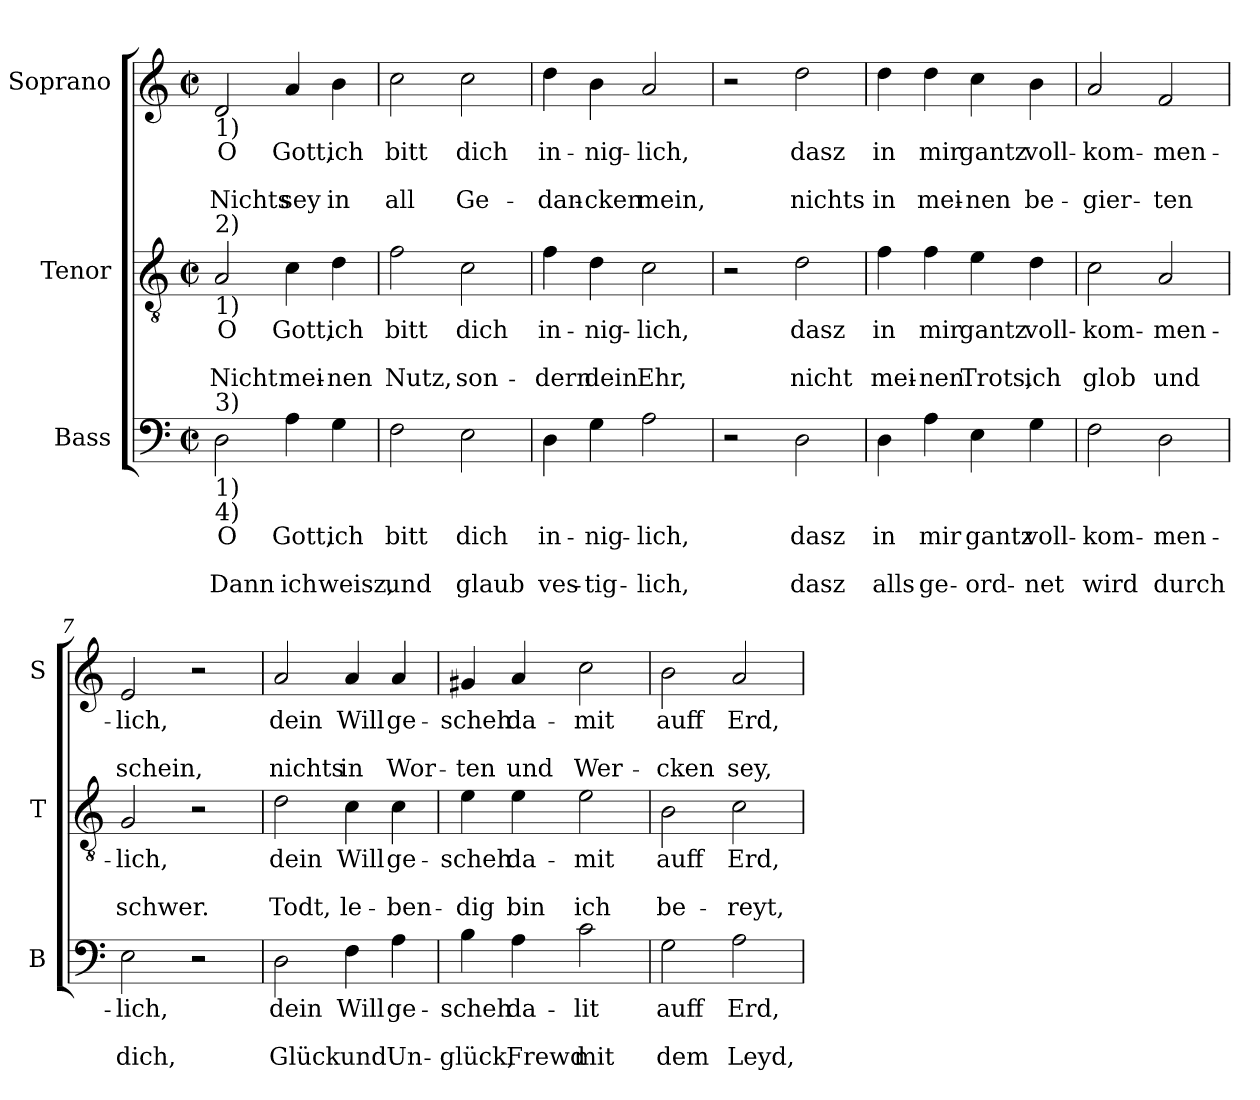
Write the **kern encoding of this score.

**kern	**text	**text	**text	**kern	**text	**text	**text	**kern	**text	**text	**text
*part3	*part3	*part3	*part3	*part2	*part2	*part2	*part2	*part1	*part1	*part1	*part1
*staff3	*staff3	*staff3	*staff3	*staff2	*staff2	*staff2	*staff2	*staff1	*staff1	*staff1	*staff1
*I"Bass	*	*	*	*I"Tenor	*	*	*	*I"Soprano	*	*	*
*I'B	*	*	*	*I'T	*	*	*	*I'S	*	*	*
*clefF4	*	*	*	*clefGv2	*	*	*	*clefG2	*	*	*
*k[]	*	*	*	*k[]	*	*	*	*k[]	*	*	*
*C:	*	*	*	*C:	*	*	*	*C:	*	*	*
*M2/2	*	*	*	*M2/2	*	*	*	*M2/2	*	*	*
*met(c|)	*	*	*	*met(c|)	*	*	*	*met(c|)	*	*	*
=1	=1	=1	=1	=1	=1	=1	=1	=1	=1	=1	=1
!	!	!	!	!	!	!	!	!LO:TX:b:t=1)	!	!	!
!	!	!	!	!LO:TX:a:t=2)	!	!	!	!	!	!	!
!	!	!	!	!LO:TX:b:t=1)	!	!	!	!	!	!	!
!LO:TX:a:t=3)	!	!	!	!	!	!	!	!	!	!	!
!LO:TX:b:t=1)	!	!	!	!	!	!	!	!	!	!	!
!LO:TX:b:t=4)	!	!	!	!	!	!	!	!	!	!	!
!	!LO:LY:b	!	!LO:LY:b	!	!LO:LY:b	!	!LO:LY:b	!	!LO:LY:b	!	!LO:LY:b
2D\	O	.	Dann	2A/	O	.	Nicht	2d/	O	.	Nichts
!	!LO:LY:b	!	!LO:LY:b	!	!LO:LY:b	!	!LO:LY:b	!	!LO:LY:b	!	!LO:LY:b
4A\	Gott,	.	ich	4c\	Gott,	.	mei-	4a/	Gott,	.	sey
!	!LO:LY:b	!	!LO:LY:b	!	!LO:LY:b	!	!LO:LY:b	!	!LO:LY:b	!	!LO:LY:b
4G\	ich	.	weisz,	4d\	ich	.	-nen	4b\	ich	.	in
=2	=2	=2	=2	=2	=2	=2	=2	=2	=2	=2	=2
!	!LO:LY:b	!	!LO:LY:b	!	!LO:LY:b	!	!LO:LY:b	!	!LO:LY:b	!	!LO:LY:b
2F\	bitt	.	und	2f\	bitt	.	Nutz,	2cc\	bitt	.	all
!	!LO:LY:b	!	!LO:LY:b	!	!LO:LY:b	!	!LO:LY:b	!	!LO:LY:b	!	!LO:LY:b
2E\	dich	.	glaub	2c\	dich	.	son-	2cc\	dich	.	Ge-
=3	=3	=3	=3	=3	=3	=3	=3	=3	=3	=3	=3
!	!LO:LY:b	!	!LO:LY:b	!	!LO:LY:b	!	!LO:LY:b	!	!LO:LY:b	!	!LO:LY:b
4D\	in-	.	ves-	4f\	in-	.	-dern	4dd\	in-	.	-dan-
!	!LO:LY:b	!	!LO:LY:b	!	!LO:LY:b	!	!LO:LY:b	!	!LO:LY:b	!	!LO:LY:b
4G\	-nig-	.	-tig-	4d\	-nig-	.	dein	4b\	-nig-	.	-cken
!	!LO:LY:b	!	!LO:LY:b	!	!LO:LY:b	!	!LO:LY:b	!	!LO:LY:b	!	!LO:LY:b
2A\	-lich,	.	-lich,	2c\	-lich,	.	Ehr,	2a/	-lich,	.	mein,
=4	=4	=4	=4	=4	=4	=4	=4	=4	=4	=4	=4
2r	.	.	.	2r	.	.	.	2r	.	.	.
!	!LO:LY:b	!	!LO:LY:b	!	!LO:LY:b	!	!LO:LY:b	!	!LO:LY:b	!	!LO:LY:b
2D\	dasz	.	dasz	2d\	dasz	.	nicht	2dd\	dasz	.	nichts
=5	=5	=5	=5	=5	=5	=5	=5	=5	=5	=5	=5
!	!LO:LY:b	!	!LO:LY:b	!	!LO:LY:b	!	!LO:LY:b	!	!LO:LY:b	!	!LO:LY:b
4D\	in	.	alls	4f\	in	.	mei-	4dd\	in	.	in
!	!LO:LY:b	!	!LO:LY:b	!	!LO:LY:b	!	!LO:LY:b	!	!LO:LY:b	!	!LO:LY:b
4A\	mir	.	ge-	4f\	mir	.	-nen	4dd\	mir	.	mei-
!	!LO:LY:b	!	!LO:LY:b	!	!LO:LY:b	!	!LO:LY:b	!	!LO:LY:b	!	!LO:LY:b
4E\	gantz	.	-ord-	4e\	gantz	.	Trots,	4cc\	gantz	.	-nen
!	!LO:LY:b	!	!LO:LY:b	!	!LO:LY:b	!	!LO:LY:b	!	!LO:LY:b	!	!LO:LY:b
4G\	voll-	.	-net	4d\	voll-	.	ich	4b\	voll-	.	be-
!!LO:LB:g=z
=6	=6	=6	=6	=6	=6	=6	=6	=6	=6	=6	=6
!	!LO:LY:b	!	!LO:LY:b	!	!LO:LY:b	!	!LO:LY:b	!	!LO:LY:b	!	!LO:LY:b
2F\	-kom-	.	wird	2c\	-kom-	.	glob	2a/	-kom-	.	-gier-
!	!LO:LY:b	!	!LO:LY:b	!	!LO:LY:b	!	!LO:LY:b	!	!LO:LY:b	!	!LO:LY:b
2D\	-men-	.	durch	2A/	-men-	.	und	2f/	-men-	.	-ten
=7	=7	=7	=7	=7	=7	=7	=7	=7	=7	=7	=7
!	!LO:LY:b	!	!LO:LY:b	!	!LO:LY:b	!	!LO:LY:b	!	!LO:LY:b	!	!LO:LY:b
2E\	-lich,	.	dich,	2G/	-lich,	.	schwer.	2e/	-lich,	.	schein,
2r	.	.	.	2r	.	.	.	2r	.	.	.
=8	=8	=8	=8	=8	=8	=8	=8	=8	=8	=8	=8
!	!LO:LY:b	!	!LO:LY:b	!	!LO:LY:b	!	!LO:LY:b	!	!LO:LY:b	!	!LO:LY:b
2D\	dein	.	Glück	2d\	dein	.	Todt,	2a/	dein	.	nichts
!	!LO:LY:b	!	!LO:LY:b	!	!LO:LY:b	!	!LO:LY:b	!	!LO:LY:b	!	!LO:LY:b
4F\	Will	.	und	4c\	Will	.	le-	4a/	Will	.	in
!	!LO:LY:b	!	!LO:LY:b	!	!LO:LY:b	!	!LO:LY:b	!	!LO:LY:b	!	!LO:LY:b
4A\	ge-	.	Un-	4c\	ge-	.	-ben-	4a/	ge-	.	Wor-
=9	=9	=9	=9	=9	=9	=9	=9	=9	=9	=9	=9
!	!LO:LY:b	!	!LO:LY:b	!	!LO:LY:b	!	!LO:LY:b	!	!LO:LY:b	!	!LO:LY:b
4B\	-scheh	.	-glück,	4e\	-scheh	.	-dig	4g#X/	-scheh	.	-ten
!	!LO:LY:b	!	!LO:LY:b	!	!LO:LY:b	!	!LO:LY:b	!	!LO:LY:b	!	!LO:LY:b
4A\	da-	.	Frewd	4e\	da-	.	bin	4a/	da-	.	und
!	!LO:LY:b	!	!LO:LY:b	!	!LO:LY:b	!	!LO:LY:b	!	!LO:LY:b	!	!LO:LY:b
2c\	-lit	.	mit	2e\	-mit	.	ich	2cc\	-mit	.	Wer-
=10	=10	=10	=10	=10	=10	=10	=10	=10	=10	=10	=10
!	!LO:LY:b	!	!LO:LY:b	!	!LO:LY:b	!	!LO:LY:b	!	!LO:LY:b	!	!LO:LY:b
2G\	auff	.	dem	2B\	auff	.	be-	2b\	auff	.	-cken
!	!LO:LY:b	!	!LO:LY:b	!	!LO:LY:b	!	!LO:LY:b	!	!LO:LY:b	!	!LO:LY:b
2A\	Erd,	.	Leyd,	2c\	Erd,	.	-reyt,	2a/	Erd,	.	sey,
=	=	=	=	=	=	=	=	=	=	=	=
*-	*-	*-	*-	*-	*-	*-	*-	*-	*-	*-	*-
